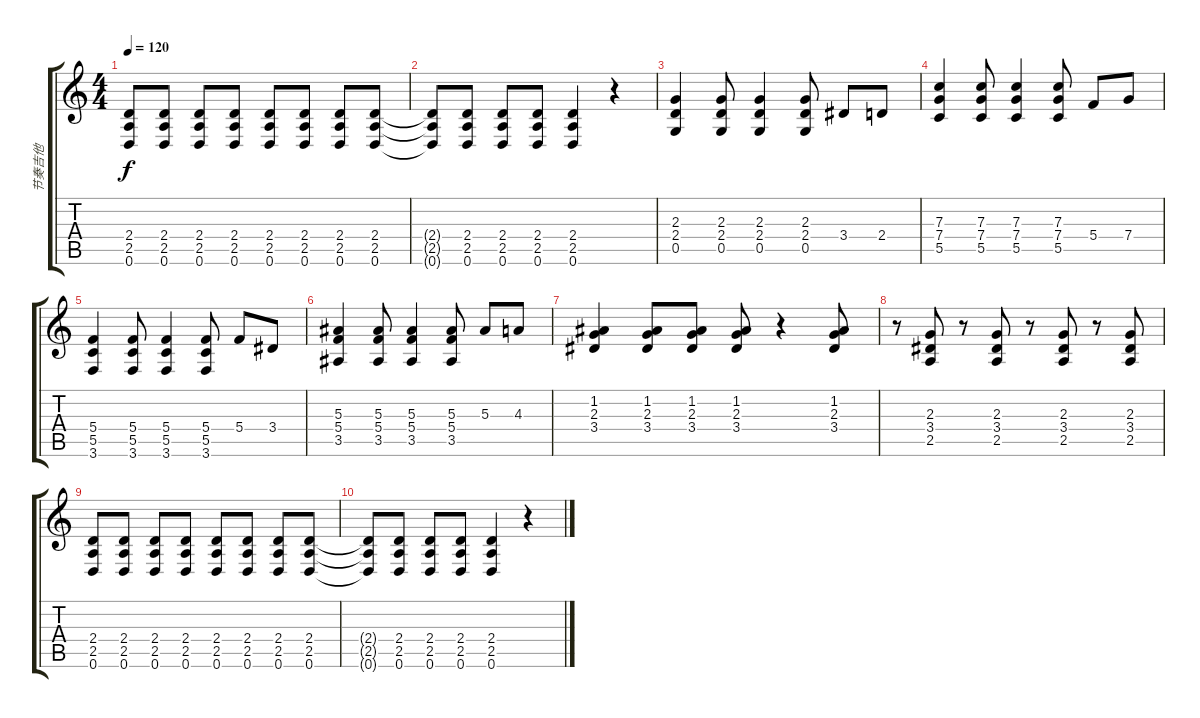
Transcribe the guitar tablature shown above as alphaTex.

\track ("节奏吉他" "节奏吉他") {instrument distortionguitar}
\staff {score tabs}
\tuning (D4 A3 F3 C3 G2 D2) {hide}
\ts (4 4)
\tempo 120
\clef g2
\ks c
(2.4 2.5 0.6).8{dy f} (2.4 2.5 0.6).8 (2.4 2.5 0.6).8 (2.4 2.5 0.6).8 (2.4 2.5 0.6).8 (2.4 2.5 0.6).8 (2.4 2.5 0.6).8 (2.4 2.5 0.6).8 |
(2.4{t} 2.5{t} 0.6{t}).8 (2.4 2.5 0.6).8 (2.4 2.5 0.6).8 (2.4 2.5 0.6).8 (2.4 2.5 0.6).4 r.4 |
(2.3 2.4 0.5).4 (2.3 2.4 0.5).8 (2.3 2.4 0.5).4 (2.3 2.4 0.5).8 3.4.8 2.4.8 |
(7.3 7.4 5.5).4 (7.3 7.4 5.5).8 (7.3 7.4 5.5).4 (7.3 7.4 5.5).8 5.4.8 7.4.8 |
(5.4 5.5 3.6).4 (5.4 5.5 3.6).8 (5.4 5.5 3.6).4 (5.4 5.5 3.6).8 5.4.8 3.4.8 |
(5.3 5.4 3.5).4 (5.3 5.4 3.5).8 (5.3 5.4 3.5).4 (5.3 5.4 3.5).8 5.3.8 4.3.8 |
(1.2 2.3 3.4).4 (1.2 2.3 3.4).8 (1.2 2.3 3.4).8 (1.2 2.3 3.4).8 r.4 (1.2 2.3 3.4).8 |
r.8 (2.3 3.4 2.5).8 r.8 (2.3 3.4 2.5).8 r.8 (2.3 3.4 2.5).8 r.8 (2.3 3.4 2.5).8 |
(2.4 2.5 0.6).8 (2.4 2.5 0.6).8 (2.4 2.5 0.6).8 (2.4 2.5 0.6).8 (2.4 2.5 0.6).8 (2.4 2.5 0.6).8 (2.4 2.5 0.6).8 (2.4 2.5 0.6).8 |
(2.4{t} 2.5{t} 0.6{t}).8 (2.4 2.5 0.6).8 (2.4 2.5 0.6).8 (2.4 2.5 0.6).8 (2.4 2.5 0.6).4 r.4
